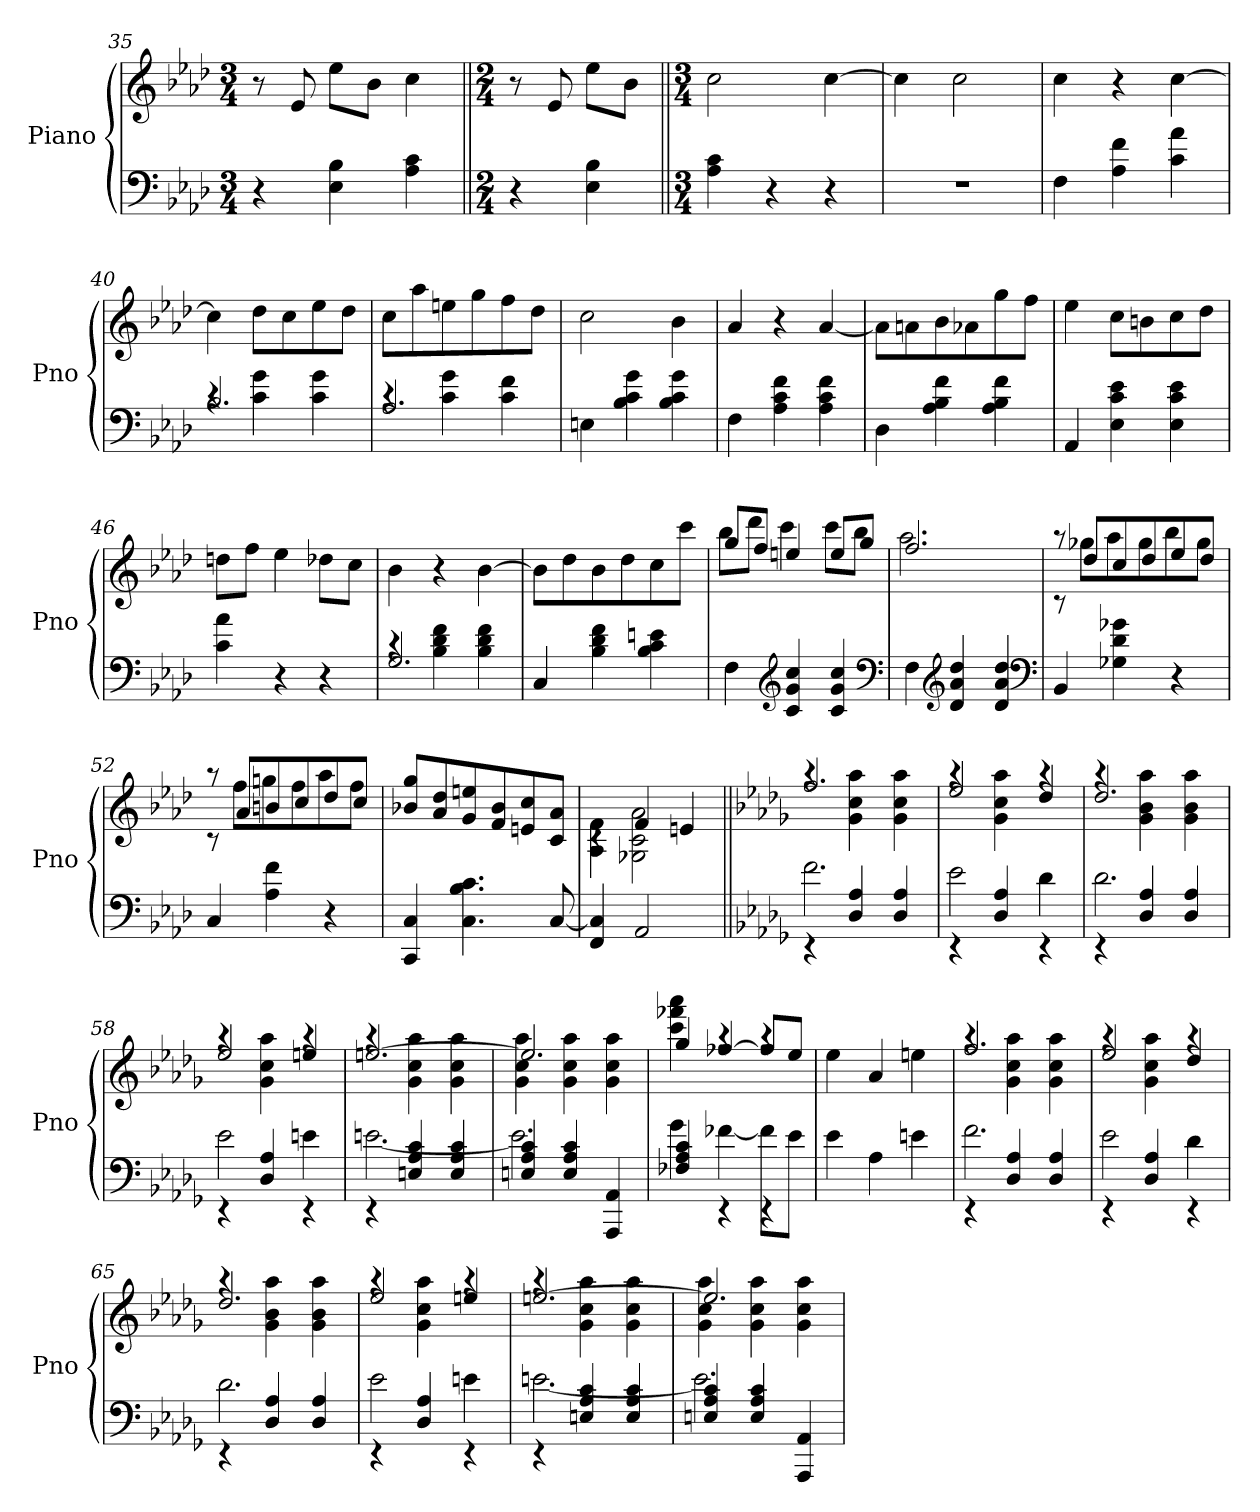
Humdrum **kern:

**kern	**kern
*part1	*part1
*staff2	*staff1
*I"Piano	*
*I'Pno	*
*clefF4	*clefG2
*k[b-e-a-d-]	*k[b-e-a-d-]
*f:	*f:
*M3/4	*M3/4
=35	=35
4r	8r
.	8e-
4E- 4B-	8ee-L
.	8b-J
4A- 4c	4cc
=36||	=36||
*M2/4	*M2/4
4r	8r
.	8e-
4E- 4B-	8ee-L
.	8b-J
=37||	=37||
*M3/4	*M3/4
4A- 4c	2cc
4r	.
4r	[4cc
=38	=38
2.r	4cc]
.	2cc
=39	=39
4F	4cc
4A- 4f	4r
4c 4a-	[4cc
=40	=40
*^	*
2.B-	4rc	4cc]
.	4c 4g	8dd-L
.	.	8cc
.	4c 4g	8ee-
.	.	8dd-J
=41	=41	=41
2.A-	4rc	8ccL
.	.	8aa-
.	4c 4g	8een
.	.	8gg
.	4c 4f	8ff
.	.	8dd-J
*v	*v	*
=42	=42
4En	2cc
4B- 4c 4g	.
4B- 4c 4g	4b-
=43	=43
4F	4a-
4A- 4c 4f	4r
4A- 4c 4f	[4a-
=44	=44
4D-	8a-L]
.	8an
4A- 4B- 4f	8b-
.	8a-X
4A- 4B- 4f	8gg
.	8ffJ
=45	=45
4AA-	4ee-
4E- 4c 4e-	8ccL
.	8bn
4E- 4c 4e-	8cc
.	8dd-J
=46	=46
4c 4a-	8ddnL
.	8ffJ
4r	4ee-
4r	8dd-XL
.	8ccJ
=47	=47
*^	*
2.G	4rc	4b-
.	4B- 4d- 4f	4r
.	4B- 4d- 4f	[4b-
*v	*v	*
=48	=48
4C	8b-L]
.	8dd-
4B- 4d- 4f	8b-
.	8dd-
4B- 4c 4en	8cc
.	8cccJ
=49	=49
*	*^
4F	8ggL	8bb-L
.	8ffJ	8ddd-J
*clefG2	*	*
4c 4g 4cc	4een	4ccc
4c 4g 4cc	8eeL	8cccL
.	8ggJ	8bb-J
*clefF4	*	*
=50	=50	=50
4F	2.ff	2.aa-
*clefG2	*	*
4d- 4a- 4dd-	.	.
4d- 4a- 4dd-	.	.
*clefF4	*	*
=51	=51	=51
4BB-	8rc	8raa
.	8dd-L	8gg-XL
4G-X 4d- 4g-X	8cc	8aa-
.	8dd-	8gg-
4r	8ee-	8bb-
.	8dd-J	8gg-J
=52	=52	=52
4C	8rc	8raa
.	8a-L	8ffL
4A- 4f	8bn	8ggn
.	8cc	8ff
4r	8dd-	8aa-
.	8ccJ	8ffJ
*	*v	*v
=53	=53
4CC 4C	8b-X 8ggL
.	8a- 8dd-
4.C 4.B- 4.c	8g 8een
.	8f 8b-
.	8en 8cc
[8C	8c 8a-J
=54	=54
*	*^
4FF 4C]	4rc	4A- 4f
2AA-	4f	2G-X 2c 2a-
.	4en	.
=55||	=55||	=55||
*k[b-e-a-d-g-]	*k[b-e-a-d-g-]	*
*^	*	*
4rEE	2.f	2.ff	4raa
4D- 4A-	.	.	4g- 4cc 4aa-
4D- 4A-	.	.	4g- 4cc 4aa-
=56	=56	=56	=56
4rEE	2e-	2ee-	4raa
4D- 4A-	.	.	4g- 4cc 4aa-
4rEE	4d-	4dd-	4raa
=57	=57	=57	=57
4rEE	2.d-	2.dd-	4raa
4D- 4A-	.	.	4g- 4b- 4aa-
4D- 4A-	.	.	4g- 4b- 4aa-
=58	=58	=58	=58
4rEE	2e-	2ee-	4raa
4D- 4A-	.	.	4g- 4cc 4aa-
4rEE	4en	4een	4raa
=59	=59	=59	=59
4rEE	[2.en	[2.een	4raa
4En 4A- 4c	.	.	4g- 4cc 4aa-
4E 4A- 4c	.	.	4g- 4cc 4aa-
=60	=60	=60	=60
4En 4A- 4c	2.e]	2.ee]	4g- 4cc 4aa-
4E 4A- 4c	.	.	4g- 4cc 4aa-
4AAA- 4AA-	.	.	4g- 4cc 4aa-
=61	=61	=61	=61
4F-X 4A- 4c	4g-	4gg-	4ccc 4fff-X 4aaa-
4rEE	[4f-X	[4ff-X	4raa
4rEE	8f-L]	8ff-L]	4raa
.	8e-J	8ee-J	.
*v	*v	*	*
*	*v	*v
=62	=62
4e-	4ee-
4A-	4a-
4en	4een
=63	=63
*^	*^
4rEE	2.f	2.ff	4raa
4D- 4A-	.	.	4g- 4cc 4aa-
4D- 4A-	.	.	4g- 4cc 4aa-
=64	=64	=64	=64
4rEE	2e-	2ee-	4raa
4D- 4A-	.	.	4g- 4cc 4aa-
4rEE	4d-	4dd-	4raa
=65	=65	=65	=65
4rEE	2.d-	2.dd-	4raa
4D- 4A-	.	.	4g- 4b- 4aa-
4D- 4A-	.	.	4g- 4b- 4aa-
=66	=66	=66	=66
4rEE	2e-	2ee-	4raa
4D- 4A-	.	.	4g- 4cc 4aa-
4rEE	4en	4een	4raa
=67	=67	=67	=67
4rEE	[2.en	[2.een	4raa
4En 4A- 4c	.	.	4g- 4cc 4aa-
4E 4A- 4c	.	.	4g- 4cc 4aa-
=68	=68	=68	=68
4En 4A- 4c	2.e]	2.ee]	4g- 4cc 4aa-
4E 4A- 4c	.	.	4g- 4cc 4aa-
4AAA- 4AA-	.	.	4g- 4cc 4aa-
*v	*v	*	*
*	*v	*v
=	=
*-	*-
